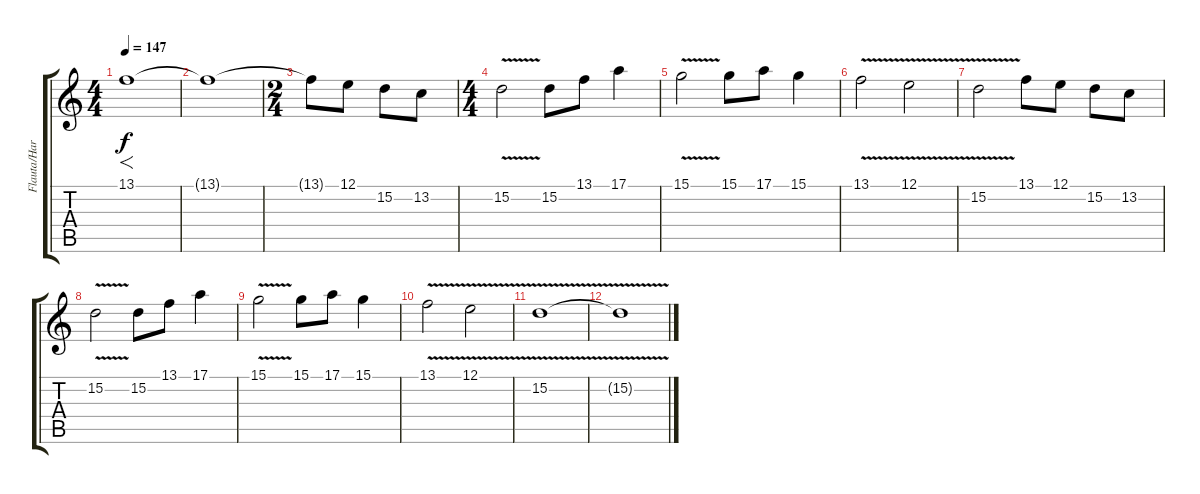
\track ("Flauta/Harmonika/Tuba" "Flauta/Har") {instrument flute}
\staff {score tabs}
\tuning (E4 B3 G3 D3 A2 E2) {hide}
\ts (4 4)
\tempo 147
\clef g2
\ks c
13.1.1{f dy f instrument flute} |
13.1{t}.1 |
\ts (2 4)
13.1{t}.8 12.1.8 15.2.8 13.2.8 |
\ts (4 4)
15.2{v}.2 15.2.8 13.1.8 17.1.4 |
15.1{v}.2 15.1.8 17.1.8 15.1.4 |
13.1{v}.2 12.1{v}.2 |
15.2{v}.2 13.1.8 12.1.8 15.2.8 13.2.8 |
15.2{v}.2 15.2.8 13.1.8 17.1.4 |
15.1{v}.2 15.1.8 17.1.8 15.1.4 |
13.1{v}.2 12.1{v}.2 |
15.2{v}.1 |
15.2{t}.1
